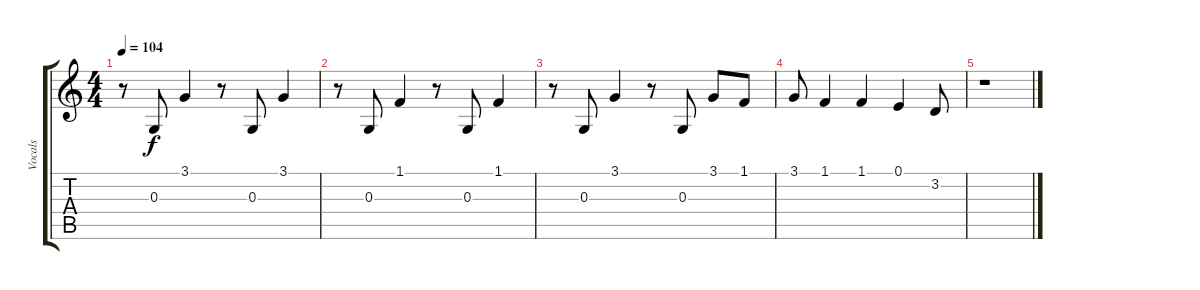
\track ("Vocals" "Vocals") {instrument stringensemble1}
\staff {score tabs}
\tuning (E4 B3 G3 D3 A2 E2) {hide}
\ts (4 4)
\tempo 104
\clef g2
\ks c
r.8{dy f volume 16} 0.3.8 3.1.4 r.8 0.3.8 3.1.4 |
r.8 0.3.8 1.1.4 r.8 0.3.8 1.1.4 |
r.8 0.3.8 3.1.4 r.8 0.3.8 3.1.8 1.1.8 |
3.1.8 1.1.4 1.1.4 0.1.4 3.2.8 |
r.1
